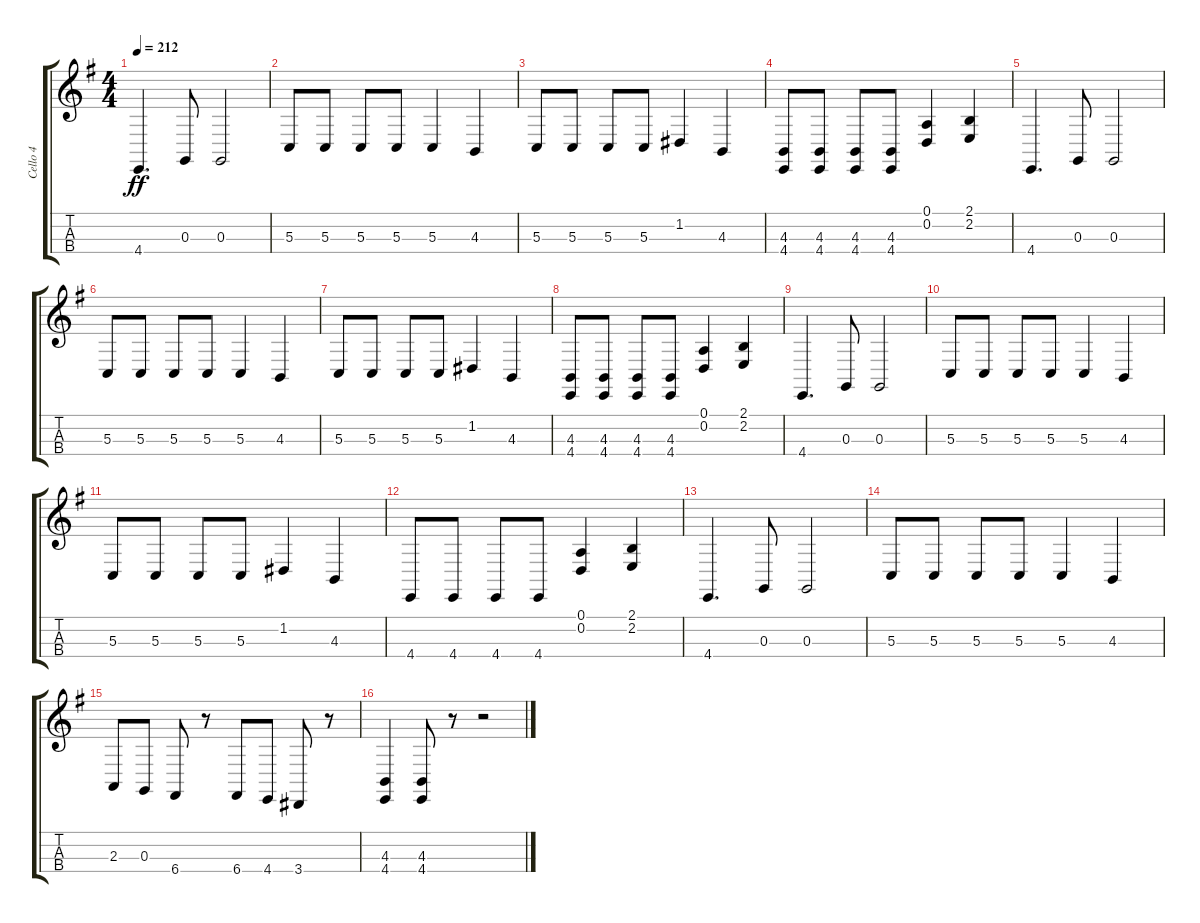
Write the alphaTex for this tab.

\track ("Cello 4" "Cello 4") {instrument cello}
\staff {score tabs}
\tuning (A3 D3 G2 C2) {hide}
\ts (4 4)
\tempo 212
\clef g2
\ks g
4.4.4{d dy ff} 0.3.8 0.3.2 |
5.3.8 5.3.8 5.3.8 5.3.8 5.3.4 4.3.4 |
5.3.8 5.3.8 5.3.8 5.3.8 1.2.4 4.3.4 |
(4.3 4.4).8 (4.3 4.4).8 (4.3 4.4).8 (4.3 4.4).8 (0.1 0.2).4 (2.1 2.2).4 |
4.4.4{d} 0.3.8 0.3.2 |
5.3.8 5.3.8 5.3.8 5.3.8 5.3.4 4.3.4 |
5.3.8 5.3.8 5.3.8 5.3.8 1.2.4 4.3.4 |
(4.3 4.4).8 (4.3 4.4).8 (4.3 4.4).8 (4.3 4.4).8 (0.1 0.2).4 (2.1 2.2).4 |
4.4.4{d} 0.3.8 0.3.2 |
5.3.8 5.3.8 5.3.8 5.3.8 5.3.4 4.3.4 |
5.3.8 5.3.8 5.3.8 5.3.8 1.2.4 4.3.4 |
4.4.8 4.4.8 4.4.8 4.4.8 (0.1 0.2).4 (2.1 2.2).4 |
4.4.4{d} 0.3.8 0.3.2 |
5.3.8 5.3.8 5.3.8 5.3.8 5.3.4 4.3.4 |
2.3.8 0.3.8 6.4.8 r.8 6.4.8 4.4.8 3.4.8 r.8 |
(4.3 4.4).4 (4.3 4.4).8 r.8 r.2
